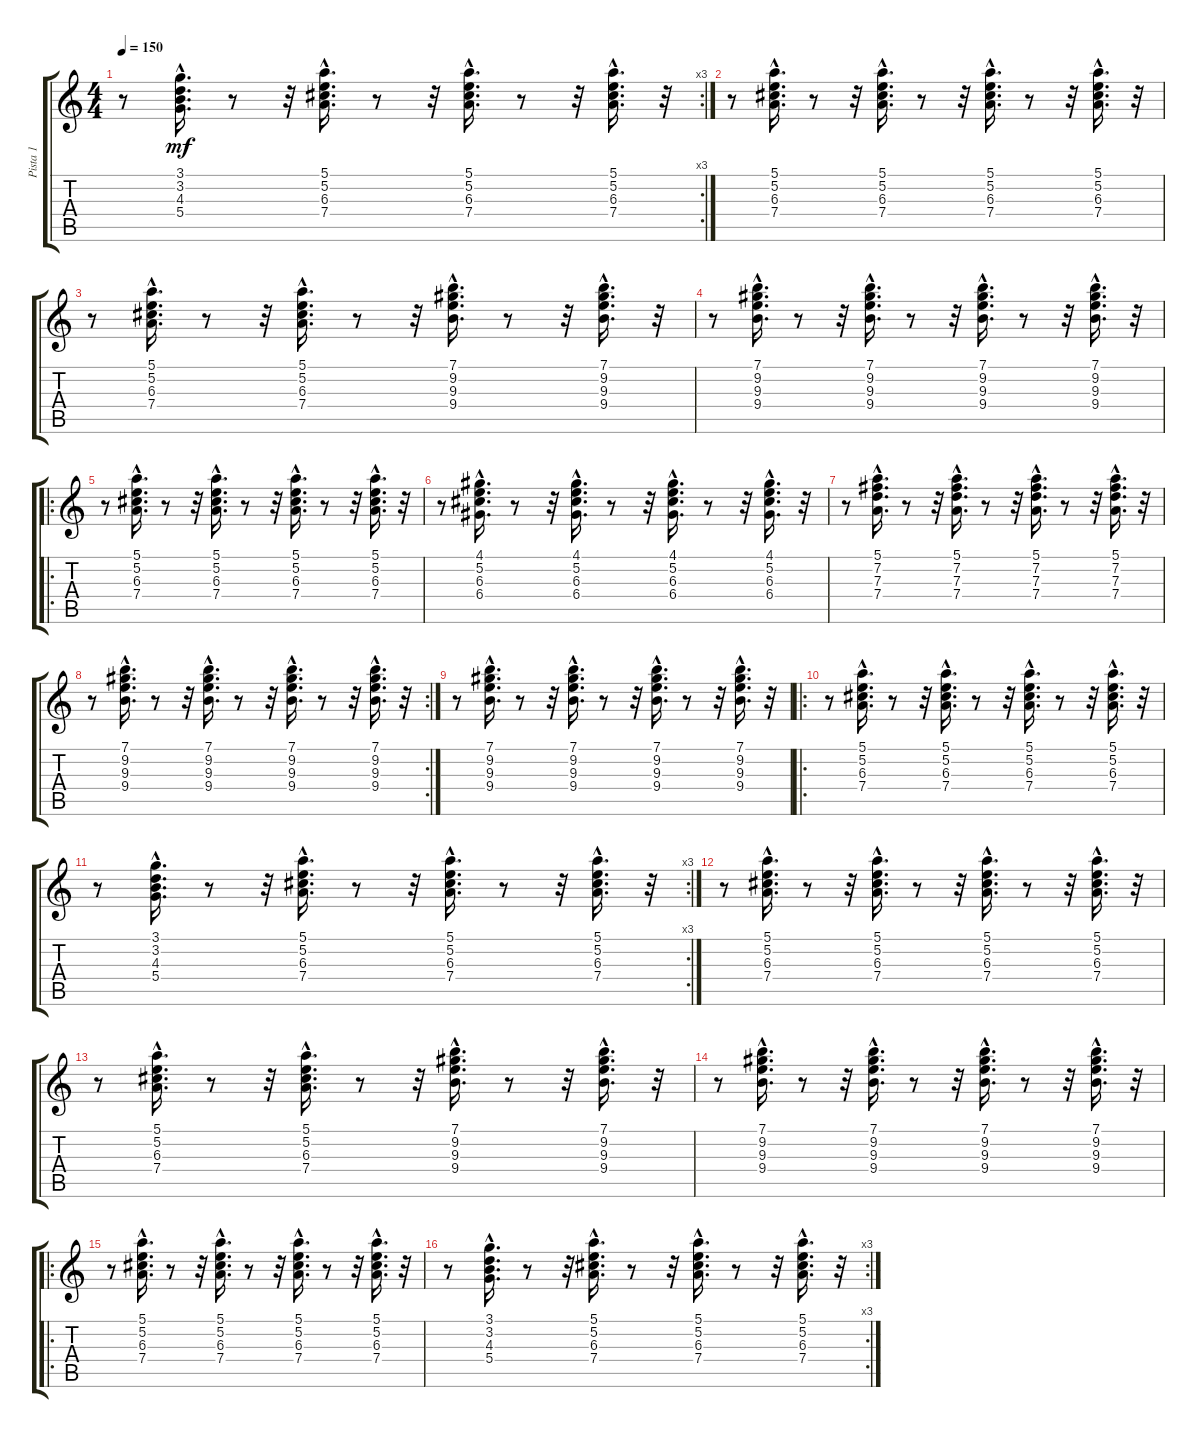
\track ("Pista 1" "Pista 1") {instrument electricguitarclean}
\staff {score tabs}
\tuning (E4 B3 G3 D3 A2 E2) {hide}
\rc 3
\ts (4 4)
\tempo 150
\clef g2
\ks c
r.8{dy mf} (3.1{hac} 3.2{hac} 4.3{hac} 5.4{hac}).16{d} r.8 r.32 (5.1{hac} 5.2{hac} 6.3{hac} 7.4{hac}).16{d} r.8 r.32 (5.1{hac} 5.2{hac} 6.3{hac} 7.4{hac}).16{d} r.8 r.32 (5.1{hac} 5.2{hac} 6.3{hac} 7.4{hac}).16{d} r.32 |
r.8 (5.1{hac} 5.2{hac} 6.3{hac} 7.4{hac}).16{d} r.8 r.32 (5.1{hac} 5.2{hac} 6.3{hac} 7.4{hac}).16{d} r.8 r.32 (5.1{hac} 5.2{hac} 6.3{hac} 7.4{hac}).16{d} r.8 r.32 (5.1{hac} 5.2{hac} 6.3{hac} 7.4{hac}).16{d} r.32 |
r.8 (5.1{hac} 5.2{hac} 6.3{hac} 7.4{hac}).16{d} r.8 r.32 (5.1{hac} 5.2{hac} 6.3{hac} 7.4{hac}).16{d} r.8 r.32 (7.1{hac} 9.2{hac} 9.3{hac} 9.4{hac}).16{d} r.8 r.32 (7.1{hac} 9.2{hac} 9.3{hac} 9.4{hac}).16{d} r.32 |
r.8 (7.1{hac} 9.2{hac} 9.3{hac} 9.4{hac}).16{d} r.8 r.32 (7.1{hac} 9.2{hac} 9.3{hac} 9.4{hac}).16{d} r.8 r.32 (7.1{hac} 9.2{hac} 9.3{hac} 9.4{hac}).16{d} r.8 r.32 (7.1{hac} 9.2{hac} 9.3{hac} 9.4{hac}).16{d} r.32 |
\ro
r.8 (5.1{hac} 5.2{hac} 6.3{hac} 7.4{hac}).16{d} r.8 r.32 (5.1{hac} 5.2{hac} 6.3{hac} 7.4{hac}).16{d} r.8 r.32 (5.1{hac} 5.2{hac} 6.3{hac} 7.4{hac}).16{d} r.8 r.32 (5.1{hac} 5.2{hac} 6.3{hac} 7.4{hac}).16{d} r.32 |
r.8 (4.1{hac} 5.2{hac} 6.3{hac} 6.4{hac}).16{d} r.8 r.32 (4.1{hac} 5.2{hac} 6.3{hac} 6.4{hac}).16{d} r.8 r.32 (4.1{hac} 5.2{hac} 6.3{hac} 6.4{hac}).16{d} r.8 r.32 (4.1{hac} 5.2{hac} 6.3{hac} 6.4{hac}).16{d} r.32 |
r.8 (5.1{hac} 7.2{hac} 7.3{hac} 7.4{hac}).16{d} r.8 r.32 (5.1{hac} 7.2{hac} 7.3{hac} 7.4{hac}).16{d} r.8 r.32 (5.1{hac} 7.2{hac} 7.3{hac} 7.4{hac}).16{d} r.8 r.32 (5.1{hac} 7.2{hac} 7.3{hac} 7.4{hac}).16{d} r.32 |
\rc 2
r.8 (7.1{hac} 9.2{hac} 9.3{hac} 9.4{hac}).16{d} r.8 r.32 (7.1{hac} 9.2{hac} 9.3{hac} 9.4{hac}).16{d} r.8 r.32 (7.1{hac} 9.2{hac} 9.3{hac} 9.4{hac}).16{d} r.8 r.32 (7.1{hac} 9.2{hac} 9.3{hac} 9.4{hac}).16{d} r.32 |
r.8 (7.1{hac} 9.2{hac} 9.3{hac} 9.4{hac}).16{d} r.8 r.32 (7.1{hac} 9.2{hac} 9.3{hac} 9.4{hac}).16{d} r.8 r.32 (7.1{hac} 9.2{hac} 9.3{hac} 9.4{hac}).16{d} r.8 r.32 (7.1{hac} 9.2{hac} 9.3{hac} 9.4{hac}).16{d} r.32 |
\ro
r.8 (5.1{hac} 5.2{hac} 6.3{hac} 7.4{hac}).16{d} r.8 r.32 (5.1{hac} 5.2{hac} 6.3{hac} 7.4{hac}).16{d} r.8 r.32 (5.1{hac} 5.2{hac} 6.3{hac} 7.4{hac}).16{d} r.8 r.32 (5.1{hac} 5.2{hac} 6.3{hac} 7.4{hac}).16{d} r.32 |
\rc 3
r.8 (3.1{hac} 3.2{hac} 4.3{hac} 5.4{hac}).16{d} r.8 r.32 (5.1{hac} 5.2{hac} 6.3{hac} 7.4{hac}).16{d} r.8 r.32 (5.1{hac} 5.2{hac} 6.3{hac} 7.4{hac}).16{d} r.8 r.32 (5.1{hac} 5.2{hac} 6.3{hac} 7.4{hac}).16{d} r.32 |
r.8 (5.1{hac} 5.2{hac} 6.3{hac} 7.4{hac}).16{d} r.8 r.32 (5.1{hac} 5.2{hac} 6.3{hac} 7.4{hac}).16{d} r.8 r.32 (5.1{hac} 5.2{hac} 6.3{hac} 7.4{hac}).16{d} r.8 r.32 (5.1{hac} 5.2{hac} 6.3{hac} 7.4{hac}).16{d} r.32 |
r.8 (5.1{hac} 5.2{hac} 6.3{hac} 7.4{hac}).16{d} r.8 r.32 (5.1{hac} 5.2{hac} 6.3{hac} 7.4{hac}).16{d} r.8 r.32 (7.1{hac} 9.2{hac} 9.3{hac} 9.4{hac}).16{d} r.8 r.32 (7.1{hac} 9.2{hac} 9.3{hac} 9.4{hac}).16{d} r.32 |
r.8 (7.1{hac} 9.2{hac} 9.3{hac} 9.4{hac}).16{d} r.8 r.32 (7.1{hac} 9.2{hac} 9.3{hac} 9.4{hac}).16{d} r.8 r.32 (7.1{hac} 9.2{hac} 9.3{hac} 9.4{hac}).16{d} r.8 r.32 (7.1{hac} 9.2{hac} 9.3{hac} 9.4{hac}).16{d} r.32 |
\ro
r.8 (5.1{hac} 5.2{hac} 6.3{hac} 7.4{hac}).16{d} r.8 r.32 (5.1{hac} 5.2{hac} 6.3{hac} 7.4{hac}).16{d} r.8 r.32 (5.1{hac} 5.2{hac} 6.3{hac} 7.4{hac}).16{d} r.8 r.32 (5.1{hac} 5.2{hac} 6.3{hac} 7.4{hac}).16{d} r.32 |
\rc 3
r.8 (3.1{hac} 3.2{hac} 4.3{hac} 5.4{hac}).16{d} r.8 r.32 (5.1{hac} 5.2{hac} 6.3{hac} 7.4{hac}).16{d} r.8 r.32 (5.1{hac} 5.2{hac} 6.3{hac} 7.4{hac}).16{d} r.8 r.32 (5.1{hac} 5.2{hac} 6.3{hac} 7.4{hac}).16{d} r.32
